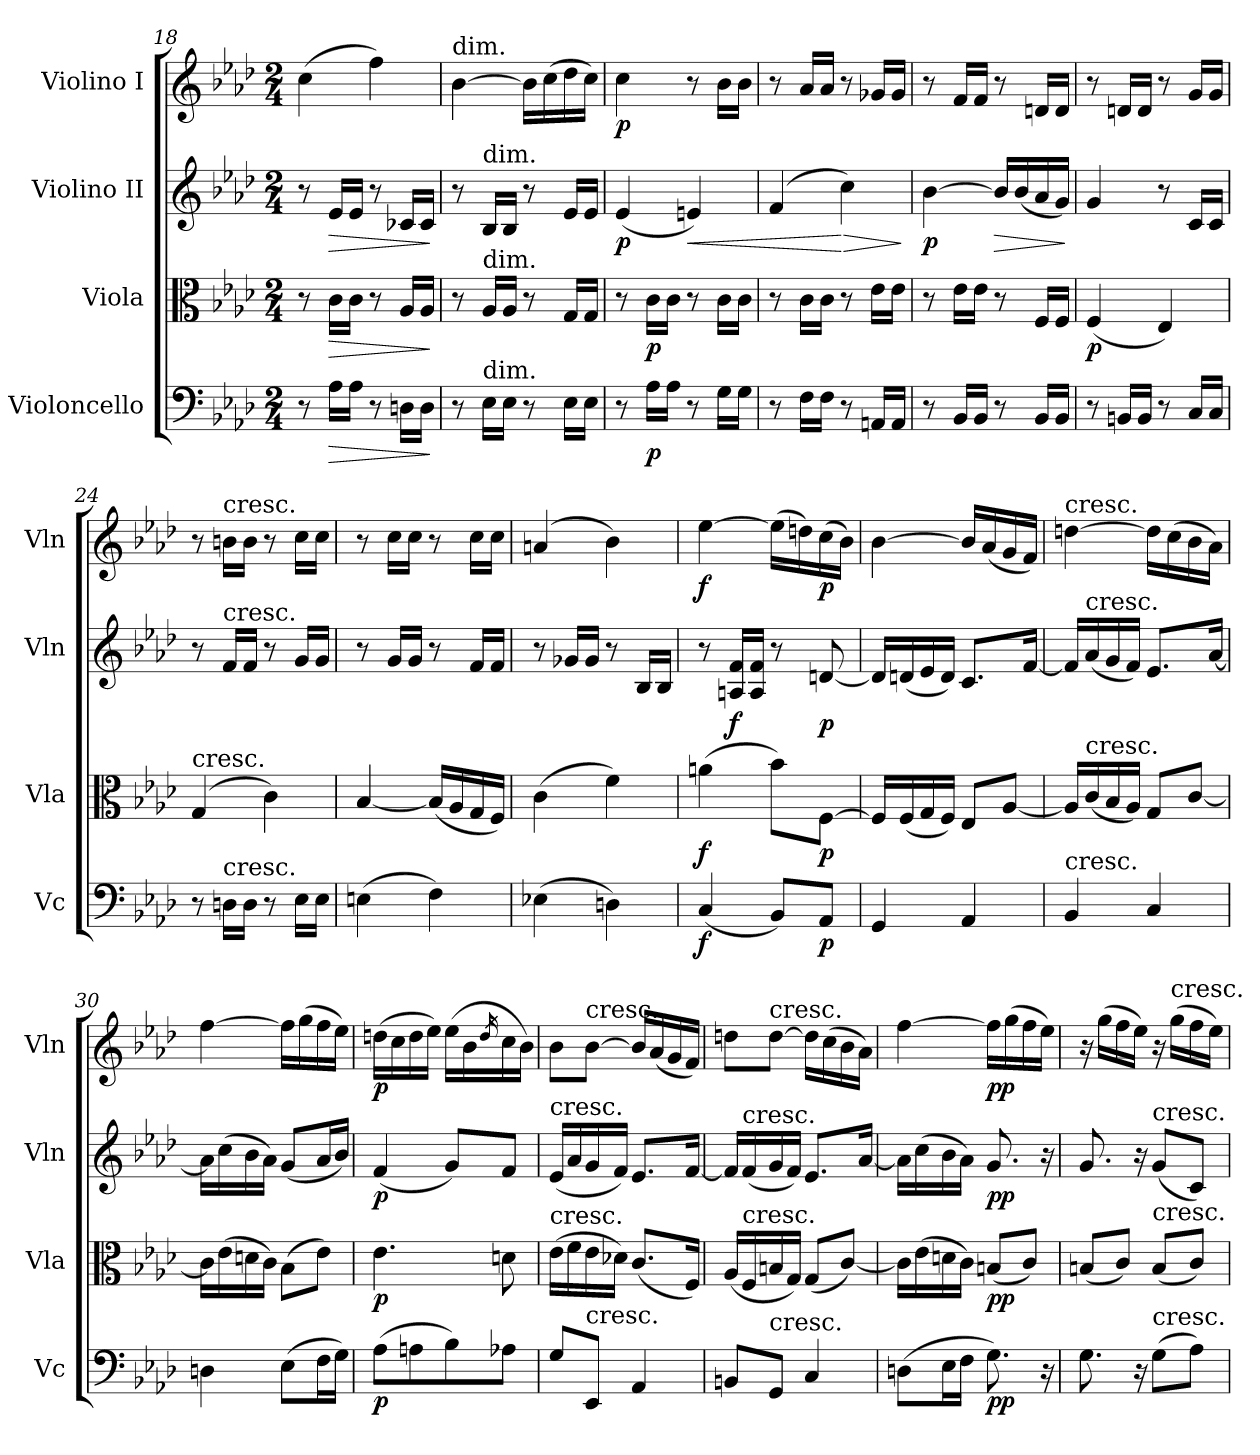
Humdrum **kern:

**kern	**dynam	**kern	**dynam	**kern	**dynam	**kern	**dynam
*part4	*part4	*part3	*part3	*part2	*part2	*part1	*part1
*staff4	*staff4	*staff3	*staff3	*staff2	*staff2	*staff1	*staff1
*I"Violoncello	*	*I"Viola	*	*I"Violino II	*	*I"Violino I	*
*I'Vc	*	*I'Vla	*	*I'Vln	*	*I'Vln	*
*clefF4	*	*clefC3	*	*clefG2	*	*clefG2	*
*k[b-e-a-d-]	*	*k[b-e-a-d-]	*	*k[b-e-a-d-]	*	*k[b-e-a-d-]	*
*M2/4	*	*M2/4	*	*M2/4	*	*M2/4	*
=18	=18	=18	=18	=18	=18	=18	=18
*	*	*	*	*	*	*^	*
8r	.	8r	.	8r	.	(4cc\	8ryy	.
!	!LO:HP:b	!	!LO:HP:b	!	!LO:HP:b	!	!	!
16A-\LL	>	16c\LL	>	16e-/LL	>	.	8ryy	.
16A-\JJ	.	16c\JJ	.	16e-/JJ	.	.	.	.
8r	.	8r	.	8r	.	4ff\)	4ryy	.
16Dn\LL	.	16A-/LL	.	16c-X/LL	.	.	.	.
16D\JJ	.	16A-/JJ	.	16c-/JJ	.	.	.	.
*	*	*	*	*	*	*v	*v	*
.	]	.	]	.	]	.	.
!!LO:PB:g=z
=19	=19	=19	=19	=19	=19	=19	=19
!	!	!	!	!	!	!LO:TX:a:t=dim.	!
8r	.	8r	.	8r	.	[4b-\	.
!	!	!	!	!LO:TX:a:t=dim.	!	!	!
!	!	!LO:TX:a:t=dim.	!	!	!	!	!
!LO:TX:a:t=dim.	!	!	!	!	!	!	!
16E-\LL	.	16A-/LL	.	16B-/LL	.	.	.
16E-\JJ	.	16A-/JJ	.	16B-/JJ	.	.	.
8r	.	8r	.	8r	.	16b-\LL]	.
.	.	.	.	.	.	(16cc\	.
16E-\LL	.	16G/LL	.	16e-/LL	.	16dd-\	.
16E-\JJ	.	16G/JJ	.	16e-/JJ	.	16cc\JJ)	.
=20	=20	=20	=20	=20	=20	=20	=20
!	!	!	!	!	!LO:DY:b	!	!LO:DY:b
8r	.	8r	.	(4e-/	p	4cc\	p
!	!LO:DY:b	!	!LO:DY:b	!	!	!	!
16A-\LL	p	16c\LL	p	.	.	.	.
16A-\JJ	.	16c\JJ	.	.	.	.	.
!	!	!	!	!	!LO:HP:b	!	!
8r	.	8r	.	4en/)	<	8r	.
16G\LL	.	16c\LL	.	.	.	16b-\LL	.
16G\JJ	.	16c\JJ	.	.	.	16b-\JJ	.
=21	=21	=21	=21	=21	=21	=21	=21
8r	.	8r	.	(4f/	.	8r	.
16F\LL	.	16c\LL	.	.	.	16a-/LL	.
16F\JJ	.	16c\JJ	.	.	.	16a-/JJ	.
!	!	!	!	!	!LO:HP:n=1:b	!	!
8r	.	8r	.	4cc\)	[ >	8r	.
16AAn/LL	.	16e-\LL	.	.	.	16g-X/LL	.
16AA/JJ	.	16e-\JJ	.	.	.	16g-/JJ	.
.	.	.	.	.	]	.	.
=22	=22	=22	=22	=22	=22	=22	=22
!	!	!	!	!	!LO:DY:b	!	!
8r	.	8r	.	[4b-\	p	8r	.
16BB-/LL	.	16e-\LL	.	.	.	16f/LL	.
16BB-/JJ	.	16e-\JJ	.	.	.	16f/JJ	.
!	!	!	!	!	!LO:HP:b	!	!
8r	.	8r	.	16b-/LL]	>	8r	.
.	.	.	.	(16b-/	.	.	.
16BB-/LL	.	16F/LL	.	16a-/	.	16dn/LL	.
16BB-/JJ	.	16F/JJ	.	16g/JJ)	.	16d/JJ	.
.	.	.	.	.	]	.	.
=23	=23	=23	=23	=23	=23	=23	=23
!	!	!	!LO:DY:b	!	!	!	!
8r	.	(4F/	p	4g/	.	8r	.
16BBn/LL	.	.	.	.	.	16dn/LL	.
16BB/JJ	.	.	.	.	.	16d/JJ	.
8r	.	4E-/)	.	8r	.	8r	.
16C/LL	.	.	.	16c/LL	.	16g/LL	.
16C/JJ	.	.	.	16c/JJ	.	16g/JJ	.
=24	=24	=24	=24	=24	=24	=24	=24
!	!	!LO:TX:a:t=cresc.	!	!	!	!	!
8r	.	(4G/	.	8r	.	8r	.
!	!	!	!	!	!	!LO:TX:a:t=cresc.	!
!	!	!	!	!LO:TX:a:t=cresc.	!	!	!
!LO:TX:a:t=cresc.	!	!	!	!	!	!	!
16Dn\LL	.	.	.	16f/LL	.	16bn\LL	.
16D\JJ	.	.	.	16f/JJ	.	16b\JJ	.
8r	.	4c\)	.	8r	.	8r	.
16E-\LL	.	.	.	16g/LL	.	16cc\LL	.
16E-\JJ	.	.	.	16g/JJ	.	16cc\JJ	.
!!LO:LB:g=z
=25	=25	=25	=25	=25	=25	=25	=25
(4En\	.	[4B-/	.	8r	.	8r	.
.	.	.	.	16g/LL	.	16cc\LL	.
.	.	.	.	16g/JJ	.	16cc\JJ	.
4F\)	.	(16B-/LL]	.	8r	.	8r	.
.	.	16A-/	.	.	.	.	.
.	.	16G/	.	16f/LL	.	16cc\LL	.
.	.	16F/JJ)	.	16f/JJ	.	16cc\JJ	.
=26	=26	=26	=26	=26	=26	=26	=26
(4E-X\	.	(4c\	.	8r	.	(4an/	.
.	.	.	.	16g-X/LL	.	.	.
.	.	.	.	16g-/JJ	.	.	.
4Dn\)	.	4f\)	.	8r	.	4b-\)	.
.	.	.	.	16B-/LL	.	.	.
.	.	.	.	16B-/JJ	.	.	.
=27	=27	=27	=27	=27	=27	=27	=27
!	!LO:DY:b	!	!LO:DY:b	!	!	!	!LO:DY:b
(4C/	f	(4an\	f	8r	.	[4ee-\	f
!	!	!	!	!	!LO:DY:b	!	!
.	.	.	.	16An/ 16f/LL	f	.	.
.	.	.	.	16A/ 16f/JJ	.	.	.
8BB-/L)	.	8b-\L)	.	8r	.	(16ee-\LL]	.
.	.	.	.	.	.	16ddn\)	.
!	!LO:DY:b	!	!LO:DY:b	!	!LO:DY:b	!	!LO:DY:b
8AA-/J	p	[8F\J	p	[8dn/	p	(16cc\	p
.	.	.	.	.	.	16b-\JJ)	.
=28	=28	=28	=28	=28	=28	=28	=28
4GG/	.	16F/LL]	.	16d/LL]	.	[4b-\	.
.	.	(16F/	.	(16dn/	.	.	.
.	.	16G/	.	16e-/	.	.	.
.	.	16F/JJ)	.	16d/JJ)	.	.	.
4AA-/	.	8E-/L	.	8.c/L	.	16b-/LL]	.
.	.	.	.	.	.	(16a-/	.
.	.	[8A-/J	.	.	.	16g/	.
.	.	.	.	[16f/Jk	.	16f/JJ)	.
=29	=29	=29	=29	=29	=29	=29	=29
!	!	!	!	!	!	!LO:TX:a:t=cresc.	!
!LO:TX:a:t=cresc.	!	!	!	!	!	!	!
4BB-/	.	16A-/LL]	.	16f/LL]	.	[4ddn\	.
!	!	!	!	!LO:TX:a:t=cresc.	!	!	!
!	!	!LO:TX:a:t=cresc.	!	!	!	!	!
.	.	(16c/	.	(16a-/	.	.	.
.	.	16B-/	.	16g/	.	.	.
.	.	16A-/JJ)	.	16f/JJ)	.	.	.
4C/	.	8G/L	.	8.e-/L	.	16dd\LL]	.
.	.	.	.	.	.	(16cc\	.
.	.	[8c/J	.	.	.	16b-\	.
.	.	.	.	[16a-/Jk	.	16a-\JJ)	.
!!LO:LB:g=z
=30	=30	=30	=30	=30	=30	=30	=30
4Dn\	.	16c\LL]	.	16a-\LL]	.	[4ff\	.
.	.	(16e-\	.	(16cc\	.	.	.
.	.	16dn\	.	16b-\	.	.	.
.	.	16c\JJ)	.	16a-\JJ)	.	.	.
(8E-\L	.	(8B-\L	.	(8g/L	.	16ff\LL]	.
.	.	.	.	.	.	(16gg\	.
16F\L	.	8e-\J)	.	16a-/L	.	16ff\	.
16G\JJ)	.	.	.	16b-/JJ)	.	16ee-\JJ)	.
=31	=31	=31	=31	=31	=31	=31	=31
!	!LO:DY:b	!	!LO:DY:b	!	!LO:DY:b	!	!LO:DY:b
(8A-\L	p	4.e-\	p	(4f/	p	(16ddn\LL	p
.	.	.	.	.	.	16cc\	.
8An\	.	.	.	.	.	16dd\	.
.	.	.	.	.	.	16ee-\JJ)	.
8B-\)	.	.	.	8g/L)	.	(16ee-\LL	.
.	.	.	.	.	.	16b-\	.
.	.	.	.	.	.	16qdd/	.
8A-X\J	.	8dn\	.	8f/J	.	16cc\	.
.	.	.	.	.	.	16b-\JJ)	.
=32	=32	=32	=32	=32	=32	=32	=32
!	!	!	!	!LO:TX:a:t=cresc.	!	!	!
!	!	!LO:TX:a:t=cresc.	!	!	!	!	!
8G/L	.	(16e-\LL	.	(16e-/LL	.	8b-\L	.
.	.	16f\	.	16a-/	.	.	.
!	!	!	!	!	!	!LO:TX:a:t=cresc.	!
!LO:TX:a:t=cresc.	!	!	!	!	!	!	!
8EE-/J	.	16e-\	.	16g/	.	[8b-\J	.
.	.	16d-X\JJ)	.	16f/JJ)	.	.	.
4AA-/	.	(8.c/L	.	8.e-/L	.	16b-/LL]	.
.	.	.	.	.	.	(16a-/	.
.	.	.	.	.	.	16g/	.
.	.	16F/Jk)	.	[16f/Jk	.	16f/JJ)	.
=33	=33	=33	=33	=33	=33	=33	=33
8BBn/L	.	(16A-/LL	.	16f/LL]	.	8ddn\L	.
!	!	!	!	!LO:TX:a:t=cresc.	!	!	!
!	!	!LO:TX:a:t=cresc.	!	!	!	!	!
.	.	16F/	.	(16f/	.	.	.
!	!	!	!	!	!	!LO:TX:a:t=cresc.	!
!LO:TX:a:t=cresc.	!	!	!	!	!	!	!
8GG/J	.	16Bn/	.	16g/	.	[8dd\J	.
.	.	16G/JJ)	.	16f/JJ)	.	.	.
4C/	.	(8G/L	.	8.e-/L	.	16dd\LL]	.
.	.	.	.	.	.	(16cc\	.
.	.	[8c/J)	.	.	.	16b-\	.
.	.	.	.	[16a-/Jk	.	16a-\JJ)	.
=34	=34	=34	=34	=34	=34	=34	=34
(8Dn\L	.	16c\LL]	.	16a-\LL]	.	[4ff\	.
.	.	(16e-\	.	(16cc\	.	.	.
16E-\L	.	16dn\	.	16b-\	.	.	.
16F\JJ	.	16c\JJ)	.	16a-\JJ)	.	.	.
!	!LO:DY:b	!	!LO:DY:b	!	!LO:DY:b	!	!LO:DY:b
8.G\)	pp	(8Bn/L	pp	8.g/	pp	16ff\LL]	pp
.	.	.	.	.	.	(16gg\	.
.	.	8c/J)	.	.	.	16ff\	.
16r	.	.	.	16r	.	16ee-\JJ)	.
!!LO:PB:g=z
=35	=35	=35	=35	=35	=35	=35	=35
8.G\	.	(8Bn/L	.	8.g/	.	16r	.
.	.	.	.	.	.	(16gg\LL	.
.	.	8c/J)	.	.	.	16ff\	.
16r	.	.	.	16r	.	16ee-\JJ)	.
!	!	!	!	!LO:TX:a:t=cresc.	!	!	!
!	!	!LO:TX:a:t=cresc.	!	!	!	!	!
!LO:TX:a:t=cresc.	!	!	!	!	!	!	!
(8G\L	.	(8B/L	.	(8g/L	.	16r	.
!	!	!	!	!	!	!LO:TX:a:t=cresc.	!
.	.	.	.	.	.	(16gg\LL	.
8A-\J)	.	8c/J)	.	8c/J)	.	16ff\	.
.	.	.	.	.	.	16ee-\JJ)	.
=	=	=	=	=	=	=	=
*-	*-	*-	*-	*-	*-	*-	*-
